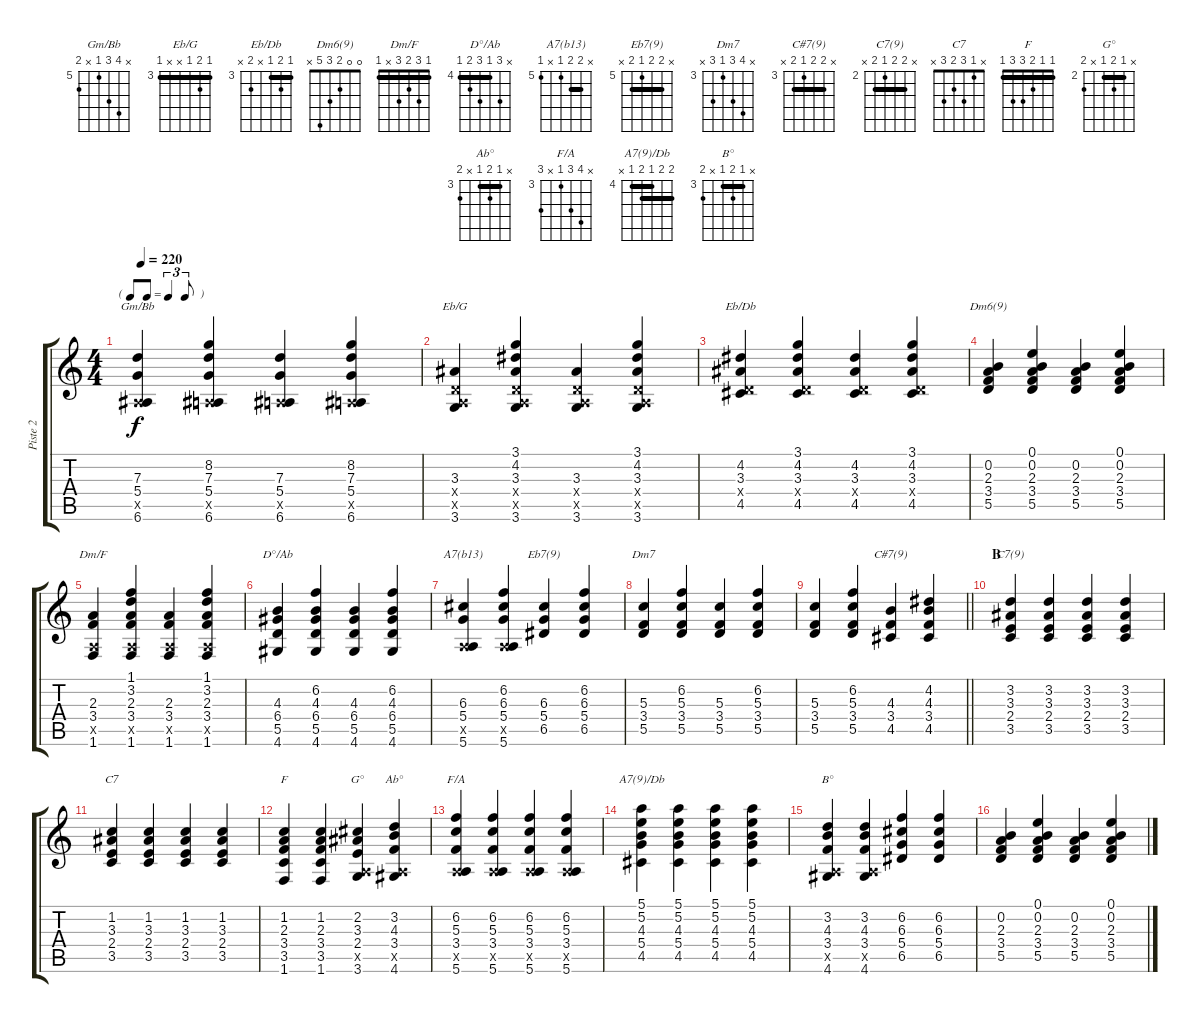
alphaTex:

\track ("Piste 2" "Piste 2") {instrument acousticguitarnylon}
\staff {score tabs}
\tuning (E4 B3 G3 D3 A2 E2) {hide}
\chord ("Gm/Bb" x 8 7 5 x 6) {firstfret 5}
\chord ("Eb/G" 3 4 3 x x 3) {firstfret 3 barre 3}
\chord ("Eb/Db" 3 4 3 x 4 x) {firstfret 3 barre 3}
\chord ("Dm6(9)" 0 0 2 3 5 x)
\chord ("Dm/F" 1 3 2 3 x 1) {barre 1}
\chord ("D°/Ab" x 6 4 6 5 4) {firstfret 4 barre 4}
\chord ("A7(b13)" x 6 6 5 x 5) {firstfret 5 barre 6}
\chord ("Eb7(9)" x 6 6 5 6 x) {firstfret 5 barre 6}
\chord ("Dm7" x 6 5 3 5 x) {firstfret 3}
\chord ("C#7(9)" x 4 4 3 4 x) {firstfret 3 barre 4}
\chord ("C7(9)" x 3 3 2 3 x) {firstfret 2 barre 3}
\chord ("C7" x 1 3 2 3 x)
\chord ("F" 1 1 2 3 3 1) {barre 1}
\chord ("G°" x 2 3 2 x 3) {firstfret 2 barre 2}
\chord ("Ab°" x 3 4 3 x 4) {firstfret 3 barre 3}
\chord ("F/A" x 6 5 3 x 5) {firstfret 3}
\chord ("A7(9)/Db" 5 5 4 5 4 x) {firstfret 4 barre (4 5)}
\chord ("B°" x 3 4 3 x 4) {firstfret 3 barre 3}
\ts (4 4)
\tf triplet8th
\tempo 220
\clef g2
\ks c
(7.3 5.4 0.5{x} 6.6).4{ch "Gm/Bb" dy f} (8.2 7.3 5.4 0.5{x} 6.6).4 (7.3 5.4 0.5{x} 6.6).4 (8.2 7.3 5.4 0.5{x} 6.6).4 |
(3.3 0.4{x} 0.5{x} 3.6).4{ch "Eb/G"} (3.1 4.2 3.3 0.4{x} 0.5{x} 3.6).4 (3.3 0.4{x} 0.5{x} 3.6).4 (3.1 4.2 3.3 0.4{x} 0.5{x} 3.6).4 |
(4.2 3.3 0.4{x} 4.5).4{ch "Eb/Db"} (3.1 4.2 3.3 0.4{x} 4.5).4 (4.2 3.3 0.4{x} 4.5).4 (3.1 4.2 3.3 0.4{x} 4.5).4 |
(0.2 2.3 3.4 5.5).4{ch "Dm6(9)"} (0.1 0.2 2.3 3.4 5.5).4 (0.2 2.3 3.4 5.5).4 (0.1 0.2 2.3 3.4 5.5).4 |
(2.3 3.4 0.5{x} 1.6).4{ch "Dm/F"} (1.1 3.2 2.3 3.4 0.5{x} 1.6).4 (2.3 3.4 0.5{x} 1.6).4 (1.1 3.2 2.3 3.4 0.5{x} 1.6).4 |
(4.3 6.4 5.5 4.6).4{ch "D°/Ab"} (6.2 4.3 6.4 5.5 4.6).4 (4.3 6.4 5.5 4.6).4 (6.2 4.3 6.4 5.5 4.6).4 |
(6.3 5.4 0.5{x} 5.6).4{ch "A7(b13)"} (6.2 6.3 5.4 0.5{x} 5.6).4 (6.3 5.4 6.5).4{ch "Eb7(9)"} (6.2 6.3 5.4 6.5).4 |
(5.3 3.4 5.5).4{ch "Dm7"} (6.2 5.3 3.4 5.5).4 (5.3 3.4 5.5).4 (6.2 5.3 3.4 5.5).4 |
\barLineRight lightlight
(5.3 3.4 5.5).4 (6.2 5.3 3.4 5.5).4 (4.3 3.4 4.5).4{ch "C#7(9)"} (4.2 4.3 3.4 4.5).4 |
\section ("" "B")
(3.2 3.3 2.4 3.5).4{ch "C7(9)"} (3.2 3.3 2.4 3.5).4 (3.2 3.3 2.4 3.5).4 (3.2 3.3 2.4 3.5).4 |
(1.2 3.3 2.4 3.5).4{ch "C7"} (1.2 3.3 2.4 3.5).4 (1.2 3.3 2.4 3.5).4 (1.2 3.3 2.4 3.5).4 |
(1.2 2.3 3.4 3.5 1.6).4{ch "F"} (1.2 2.3 3.4 3.5 1.6).4 (2.2 3.3 2.4 0.5{x} 3.6).4{ch "G°"} (3.2 4.3 3.4 0.5{x} 4.6).4{ch "Ab°"} |
(6.2 5.3 3.4 0.5{x} 5.6).4{ch "F/A"} (6.2 5.3 3.4 0.5{x} 5.6).4 (6.2 5.3 3.4 0.5{x} 5.6).4 (6.2 5.3 3.4 0.5{x} 5.6).4 |
(5.1 5.2 4.3 5.4 4.5).4{ch "A7(9)/Db"} (5.1 5.2 4.3 5.4 4.5).4 (5.1 5.2 4.3 5.4 4.5).4 (5.1 5.2 4.3 5.4 4.5).4 |
(3.2 4.3 3.4 0.5{x} 4.6).4{ch "B°"} (3.2 4.3 3.4 0.5{x} 4.6).4 (6.2 6.3 5.4 6.5).4 (6.2 6.3 5.4 6.5).4 |
(0.2 2.3 3.4 5.5).4 (0.1 0.2 2.3 3.4 5.5).4 (0.2 2.3 3.4 5.5).4 (0.1 0.2 2.3 3.4 5.5).4
